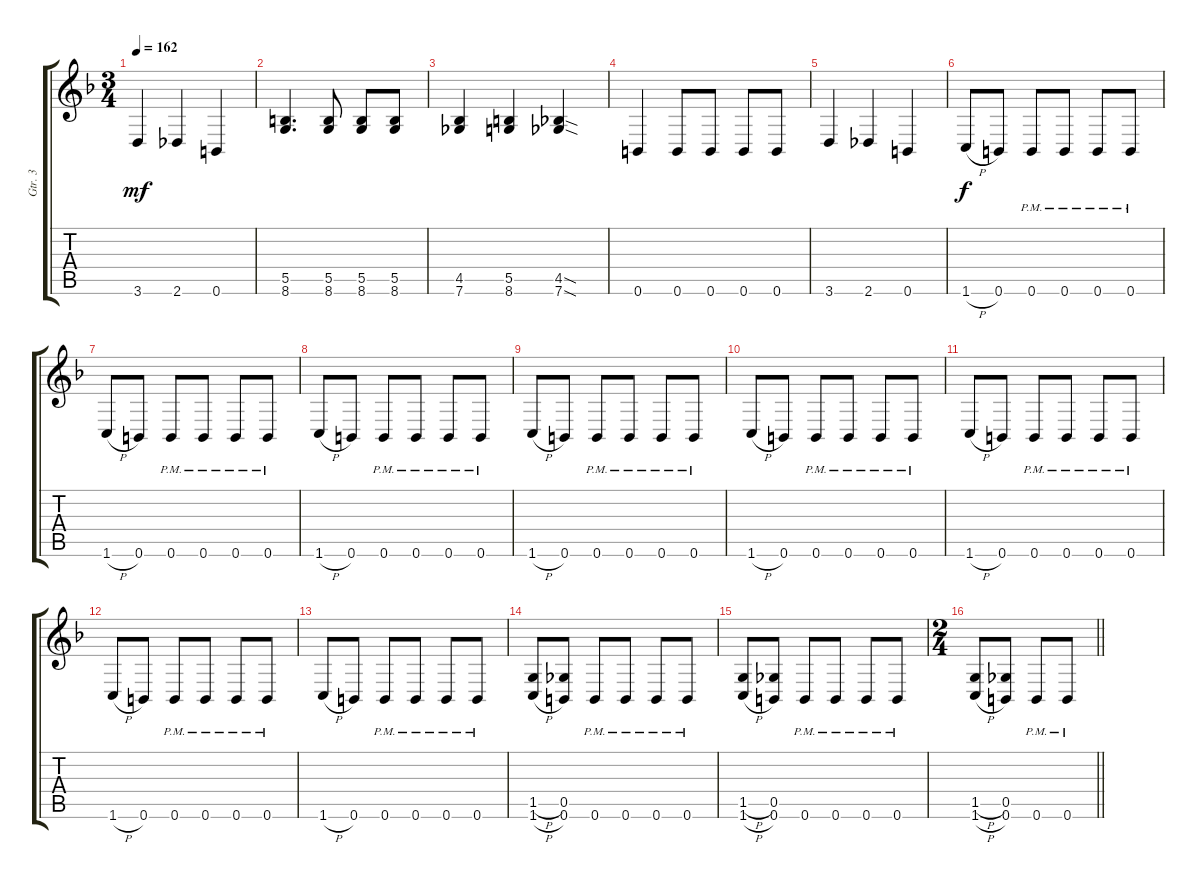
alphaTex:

\track ("Gtr. 3" "Gtr. 3") {instrument distortionguitar}
\staff {score tabs}
\tuning (Db4 Ab3 E3 B2 Gb2 B1) {hide}
\ts (3 4)
\tempo 162
\clef g2
\ks dminor
3.6.4{dy mf} 2.6.4 0.6.4 |
(5.5 8.6).4{d} (5.5 8.6).8 (5.5 8.6).8 (5.5 8.6).8 |
(4.5 7.6).4 (5.5 8.6).4 (4.5{sod} 7.6{sod}).4 |
0.6.4 0.6.8 0.6.8 0.6.8 0.6.8 |
3.6.4 2.6.4 0.6.4 |
1.6{h}.8{dy f} 0.6.8 0.6{pm}.8 0.6{pm}.8 0.6{pm}.8 0.6{pm}.8 |
1.6{h}.8 0.6.8 0.6{pm}.8 0.6{pm}.8 0.6{pm}.8 0.6{pm}.8 |
1.6{h}.8 0.6.8 0.6{pm}.8 0.6{pm}.8 0.6{pm}.8 0.6{pm}.8 |
1.6{h}.8 0.6.8 0.6{pm}.8 0.6{pm}.8 0.6{pm}.8 0.6{pm}.8 |
1.6{h}.8 0.6.8 0.6{pm}.8 0.6{pm}.8 0.6{pm}.8 0.6{pm}.8 |
1.6{h}.8 0.6.8 0.6{pm}.8 0.6{pm}.8 0.6{pm}.8 0.6{pm}.8 |
1.6{h}.8 0.6.8 0.6{pm}.8 0.6{pm}.8 0.6{pm}.8 0.6{pm}.8 |
1.6{h}.8 0.6.8 0.6{pm}.8 0.6{pm}.8 0.6{pm}.8 0.6{pm}.8 |
(1.5{h} 1.6{h}).8 (0.5 0.6).8 0.6{pm}.8 0.6{pm}.8 0.6{pm}.8 0.6{pm}.8 |
(1.5{h} 1.6{h}).8 (0.5 0.6).8 0.6{pm}.8 0.6{pm}.8 0.6{pm}.8 0.6{pm}.8 |
\ts (2 4)
\barLineRight lightlight
(1.5{h} 1.6{h}).8 (0.5 0.6).8 0.6{pm}.8 0.6{pm}.8
